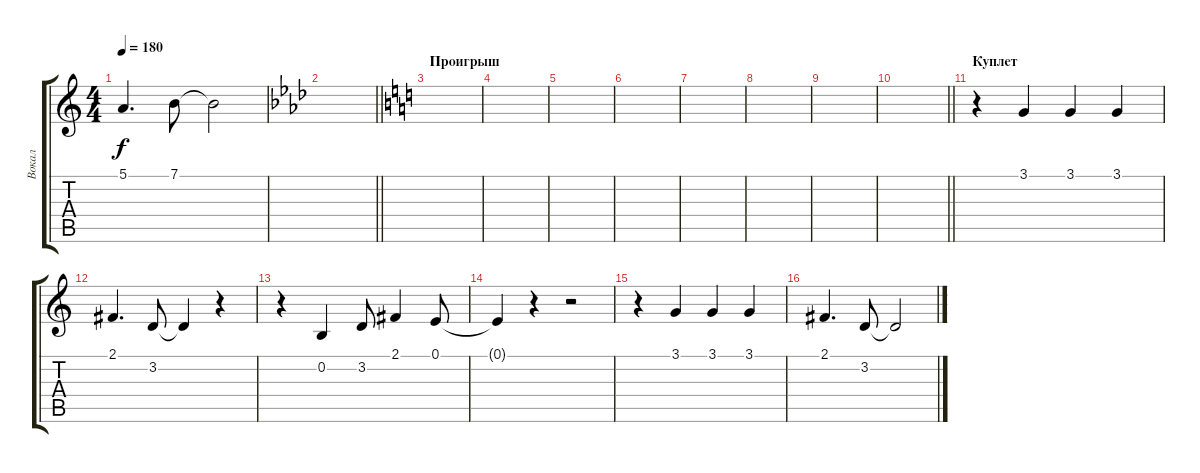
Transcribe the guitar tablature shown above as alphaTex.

\track ("Вокал" "Вокал") {instrument flute}
\staff {score tabs}
\tuning (E4 B3 G3 D3 A2 E2) {hide}
\ts (4 4)
\tempo 180
\clef g2
\ks c
5.1.4{d dy f} 7.1.8 7.1{t}.2 |
\barLineRight lightlight
\ks ab
|
\section ("" "Проигрыш")
\ks c
|
|
|
|
|
|
|
\barLineRight lightlight
|
\section ("" "Куплет")
r.4 3.1.4 3.1.4 3.1.4 |
2.1.4{d} 3.2.8 3.2{t}.4 r.4 |
r.4 0.2.4 3.2.8 2.1.4 0.1.8 |
0.1{t}.4 r.4 r.2 |
r.4 3.1.4 3.1.4 3.1.4 |
2.1.4{d} 3.2.8 3.2{t}.2
